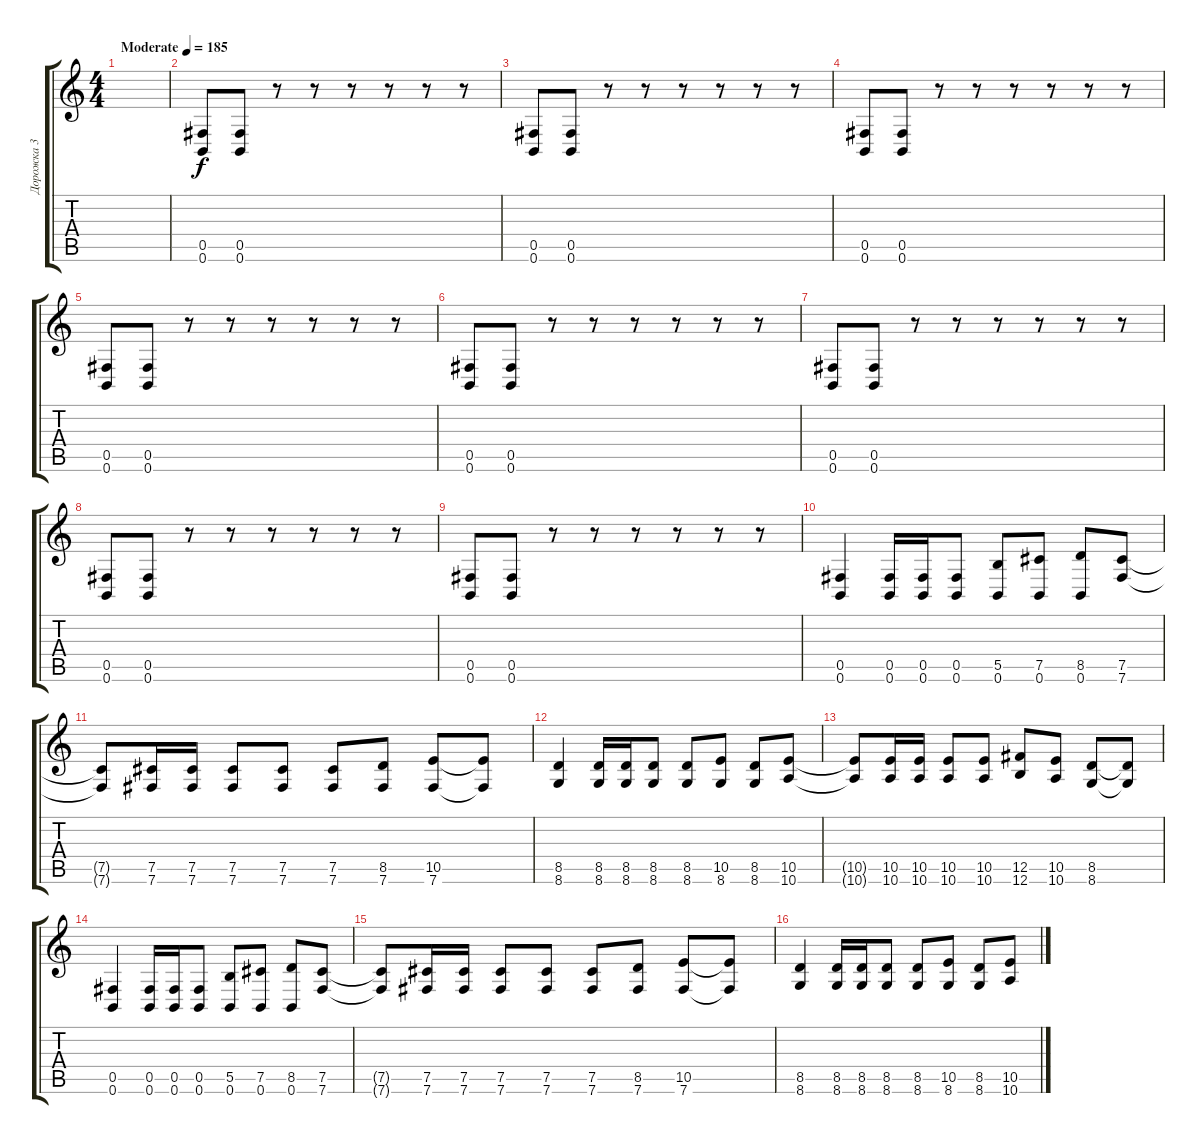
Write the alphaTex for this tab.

\track ("Дорожка 3" "Дорожка 3") {instrument distortionguitar}
\staff {score tabs}
\tuning (Db4 Ab3 E3 B2 Gb2 B1) {hide}
\ts (4 4)
\tempo (185 "Moderate")
\clef g2
\ks c
|
(0.5 0.6).8 (0.5 0.6).8 r.8 r.8 r.8 r.8 r.8 r.8 |
(0.5 0.6).8 (0.5 0.6).8 r.8 r.8 r.8 r.8 r.8 r.8 |
(0.5 0.6).8 (0.5 0.6).8 r.8 r.8 r.8 r.8 r.8 r.8 |
(0.5 0.6).8 (0.5 0.6).8 r.8 r.8 r.8 r.8 r.8 r.8 |
(0.5 0.6).8 (0.5 0.6).8 r.8 r.8 r.8 r.8 r.8 r.8 |
(0.5 0.6).8 (0.5 0.6).8 r.8 r.8 r.8 r.8 r.8 r.8 |
(0.5 0.6).8 (0.5 0.6).8 r.8 r.8 r.8 r.8 r.8 r.8 |
(0.5 0.6).8 (0.5 0.6).8 r.8 r.8 r.8 r.8 r.8 r.8 |
(0.5 0.6).4 (0.5 0.6).16 (0.5 0.6).16 (0.5 0.6).8 (5.5 0.6).8 (7.5 0.6).8 (8.5 0.6).8 (7.5 7.6).8 |
(7.5{t} 7.6{t}).8 (7.5 7.6).16 (7.5 7.6).16 (7.5 7.6).8 (7.5 7.6).8 (7.5 7.6).8 (8.5 7.6).8 (10.5 7.6).8 (10.5{t} 7.6{t}).8 |
(8.5 8.6).4 (8.5 8.6).16 (8.5 8.6).16 (8.5 8.6).8 (8.5 8.6).8 (10.5 8.6).8 (8.5 8.6).8 (10.5 10.6).8 |
(10.5{t} 10.6{t}).8 (10.5 10.6).16 (10.5 10.6).16 (10.5 10.6).8 (10.5 10.6).8 (12.5 12.6).8 (10.5 10.6).8 (8.5 8.6).8 (8.5{t} 8.6{t}).8 |
(0.5 0.6).4 (0.5 0.6).16 (0.5 0.6).16 (0.5 0.6).8 (5.5 0.6).8 (7.5 0.6).8 (8.5 0.6).8 (7.5 7.6).8 |
(7.5{t} 7.6{t}).8 (7.5 7.6).16 (7.5 7.6).16 (7.5 7.6).8 (7.5 7.6).8 (7.5 7.6).8 (8.5 7.6).8 (10.5 7.6).8 (10.5{t} 7.6{t}).8 |
(8.5 8.6).4 (8.5 8.6).16 (8.5 8.6).16 (8.5 8.6).8 (8.5 8.6).8 (10.5 8.6).8 (8.5 8.6).8 (10.5 10.6).8
